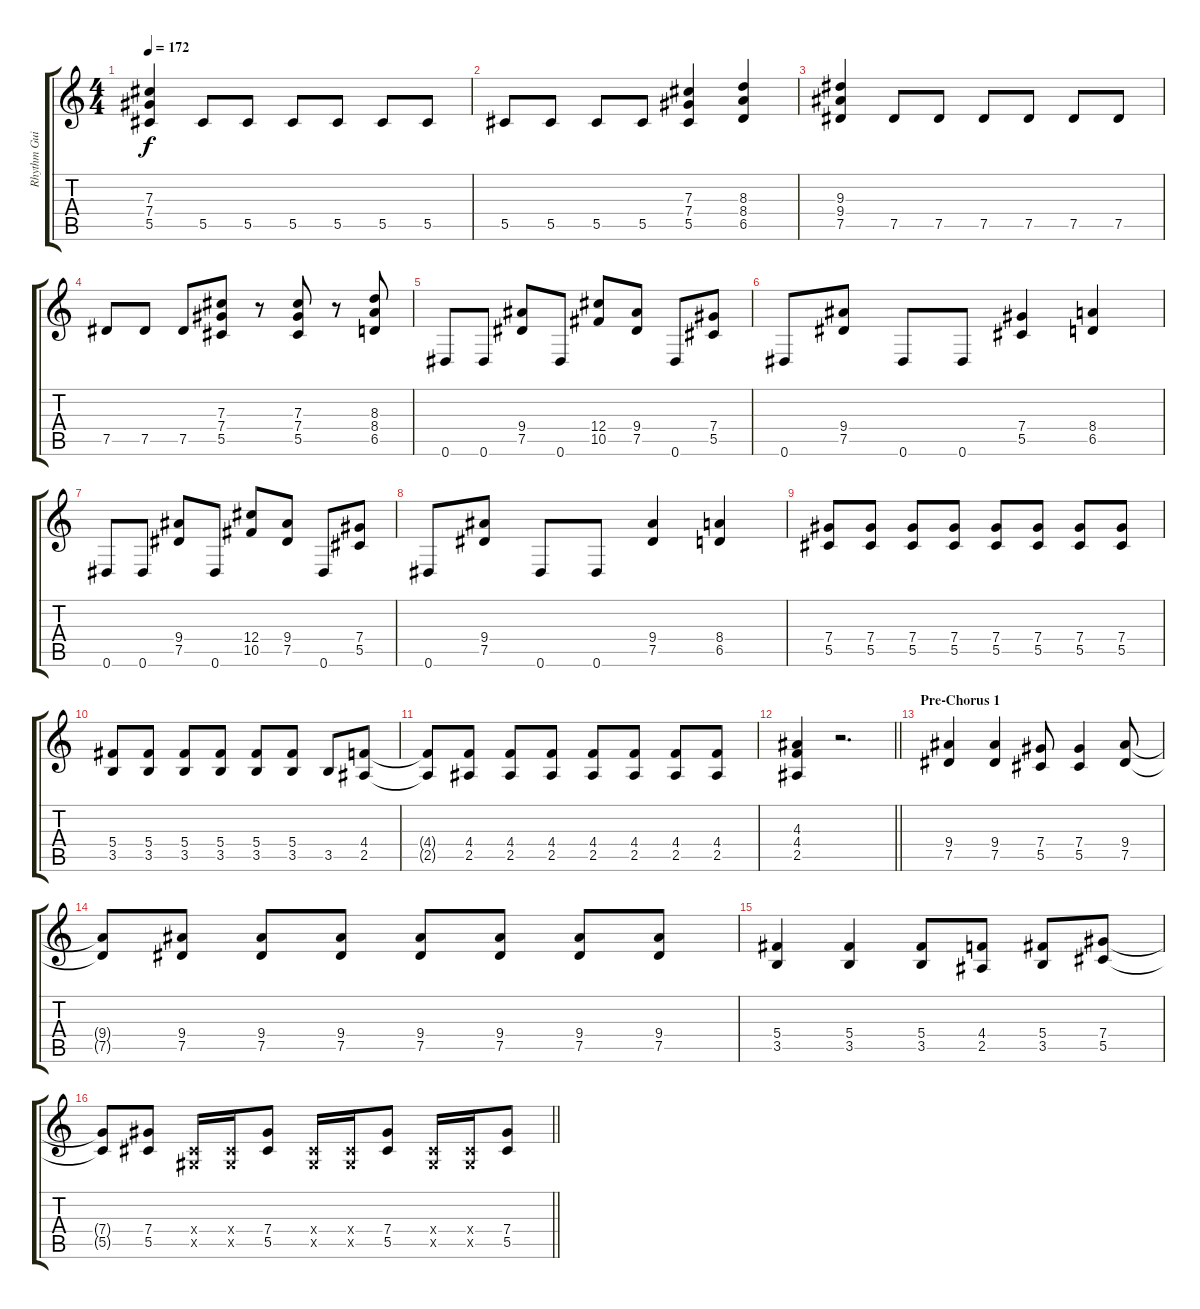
\track ("Rhythm Guitar 2: Pata " "Rhythm Gui") {instrument distortionguitar}
\staff {score tabs}
\tuning (Eb4 Bb3 Gb3 Db3 Ab2 Eb2) {hide}
\ts (4 4)
\tempo 172
\clef g2
\ks c
(7.3 7.4 5.5).4{dy f} 5.5.8 5.5.8 5.5.8 5.5.8 5.5.8 5.5.8 |
5.5.8 5.5.8 5.5.8 5.5.8 (7.3 7.4 5.5).4 (8.3 8.4 6.5).4 |
(9.3 9.4 7.5).4 7.5.8 7.5.8 7.5.8 7.5.8 7.5.8 7.5.8 |
7.5.8 7.5.8 7.5.8 (7.3 7.4 5.5).8 r.8 (7.3 7.4 5.5).8 r.8 (8.3 8.4 6.5).8 |
0.6.8 0.6.8 (9.4 7.5).8 0.6.8 (12.4 10.5).8 (9.4 7.5).8 0.6.8 (7.4 5.5).8 |
0.6.8 (9.4 7.5).8 0.6.8 0.6.8 (7.4 5.5).4 (8.4 6.5).4 |
0.6.8 0.6.8 (9.4 7.5).8 0.6.8 (12.4 10.5).8 (9.4 7.5).8 0.6.8 (7.4 5.5).8 |
0.6.8 (9.4 7.5).8 0.6.8 0.6.8 (9.4 7.5).4 (8.4 6.5).4 |
(7.4 5.5).8 (7.4 5.5).8 (7.4 5.5).8 (7.4 5.5).8 (7.4 5.5).8 (7.4 5.5).8 (7.4 5.5).8 (7.4 5.5).8 |
(5.4 3.5).8 (5.4 3.5).8 (5.4 3.5).8 (5.4 3.5).8 (5.4 3.5).8 (5.4 3.5).8 3.5.8 (4.4 2.5).8 |
(4.4{t} 2.5{t}).8 (4.4 2.5).8 (4.4 2.5).8 (4.4 2.5).8 (4.4 2.5).8 (4.4 2.5).8 (4.4 2.5).8 (4.4 2.5).8 |
\barLineRight lightlight
(4.3 4.4 2.5).4 r.2{d} |
\section ("" "Pre-Chorus 1")
(9.4 7.5).4 (9.4 7.5).4 (7.4 5.5).8 (7.4 5.5).4 (9.4 7.5).8 |
(9.4{t} 7.5{t}).8 (9.4 7.5).8 (9.4 7.5).8 (9.4 7.5).8 (9.4 7.5).8 (9.4 7.5).8 (9.4 7.5).8 (9.4 7.5).8 |
(5.4 3.5).4 (5.4 3.5).4 (5.4 3.5).8 (4.4 2.5).8 (5.4 3.5).8 (7.4 5.5).8 |
\barLineRight lightlight
(7.4{t} 5.5{t}).8 (7.4 5.5).8 (0.4{x} 0.5{x}).16 (0.4{x} 0.5{x}).16 (7.4 5.5).8 (0.4{x} 0.5{x}).16 (0.4{x} 0.5{x}).16 (7.4 5.5).8 (0.4{x} 0.5{x}).16 (0.4{x} 0.5{x}).16 (7.4 5.5).8
